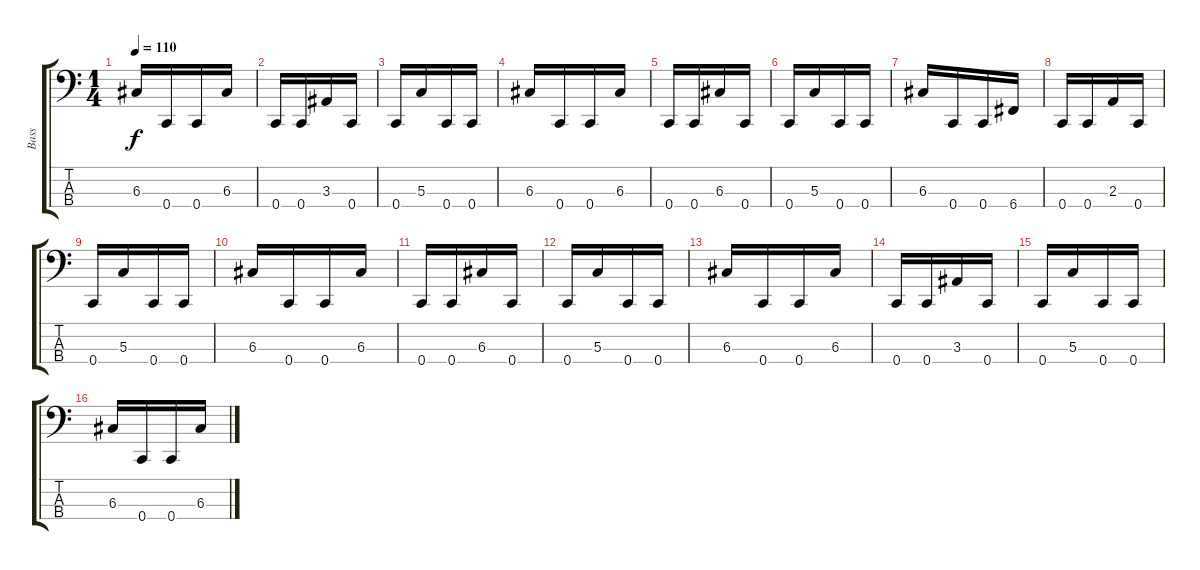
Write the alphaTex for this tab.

\track ("Bass" "Bass") {instrument electricbasspick}
\staff {score tabs}
\tuning (F2 C2 G1 C1) {hide}
\ts (1 4)
\tempo 110
\clef f4
\ks c
6.3.16{dy f} 0.4.16 0.4.16 6.3.16 |
0.4.16 0.4.16 3.3.16 0.4.16 |
0.4.16 5.3.16 0.4.16 0.4.16 |
6.3.16 0.4.16 0.4.16 6.3.16 |
0.4.16 0.4.16 6.3.16 0.4.16 |
0.4.16 5.3.16 0.4.16 0.4.16 |
6.3.16 0.4.16 0.4.16 6.4.16 |
0.4.16 0.4.16 2.3.16 0.4.16 |
0.4.16 5.3.16 0.4.16 0.4.16 |
6.3.16 0.4.16 0.4.16 6.3.16 |
0.4.16 0.4.16 6.3.16 0.4.16 |
0.4.16 5.3.16 0.4.16 0.4.16 |
6.3.16 0.4.16 0.4.16 6.3.16 |
0.4.16 0.4.16 3.3.16 0.4.16 |
0.4.16 5.3.16 0.4.16 0.4.16 |
6.3.16 0.4.16 0.4.16 6.3.16
